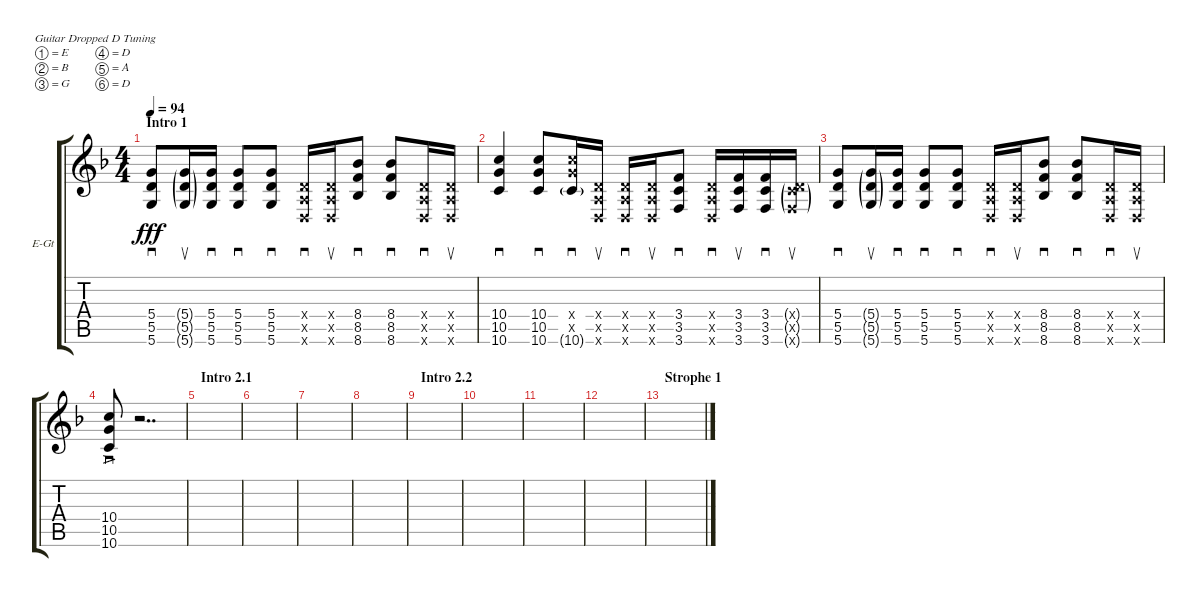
\defaultSystemsLayout 4
\bracketExtendMode groupsimilarinstruments
\firstSystemTrackNameOrientation horizontal
\otherSystemsTrackNameOrientation horizontal
\track ("Electric Guitar" "E-Gt") {instrument electricguitarclean}
\staff {score tabs}
\tuning (E4 B3 G3 D3 A2 D2)
\ts (4 4)
\section ("" "Intro 1")
\tempo 94
\clef g2
\ks dminor
(5.6 5.5 5.4).8{sd dy fff instrument electricguitarclean} (5.6{g} 5.5{g} 5.4{g}).16{su} (5.5 5.6 5.4).16{sd} (5.6 5.5 5.4).8{sd} (5.6 5.5 5.4).8{sd} (0.6{x} 0.5{x} 0.4{x}).16{sd} (0.6{x} 0.5{x} 0.4{x}).16{su} (8.5 8.6 8.4).8{sd} (8.6 8.5 8.4).8{sd} (0.6{x} 0.5{x} 0.4{x}).16{sd} (0.6{x} 0.5{x} 0.4{x}).16{su} |
(10.6 10.5 10.4).4{sd} (10.6 10.5 10.4).8{sd} (10.6{g} 10.5{x} 10.4{x}).16{sd} (0.5{x} 0.6{x} 0.4{x}).16{su} (0.6{x} 0.5{x} 0.4{x}).16{sd} (0.6{x} 0.5{x} 0.4{x}).16{su} (3.6 3.5 3.4).8{sd} (0.6{x} 0.5{x} 0.4{x}).16{sd} (3.6 3.5 3.4).16{su} (3.6 3.5 3.4).16{sd} (3.5{g x} 3.6{g x} 0.4{g x}).16{su} |
(5.6 5.5 5.4).8{sd} (5.6{g} 5.5{g} 5.4{g}).16{su} (5.5 5.6 5.4).16{sd} (5.6 5.5 5.4).8{sd} (5.6 5.5 5.4).8{sd} (0.6{x} 0.5{x} 0.4{x}).16{sd} (0.6{x} 0.5{x} 0.4{x}).16{su} (8.5 8.6 8.4).8{sd} (8.6 8.5 8.4).8{sd} (0.6{x} 0.5{x} 0.4{x}).16{sd} (0.6{x} 0.5{x} 0.4{x}).16{su} |
(10.6{ac} 10.5{ac} 10.4{ac}).8{sd} r.2{dd} |
\section ("" "Intro 2.1")
|
|
|
|
\section ("" "Intro 2.2")
|
|
|
|
\section ("" "Strophe 1")
